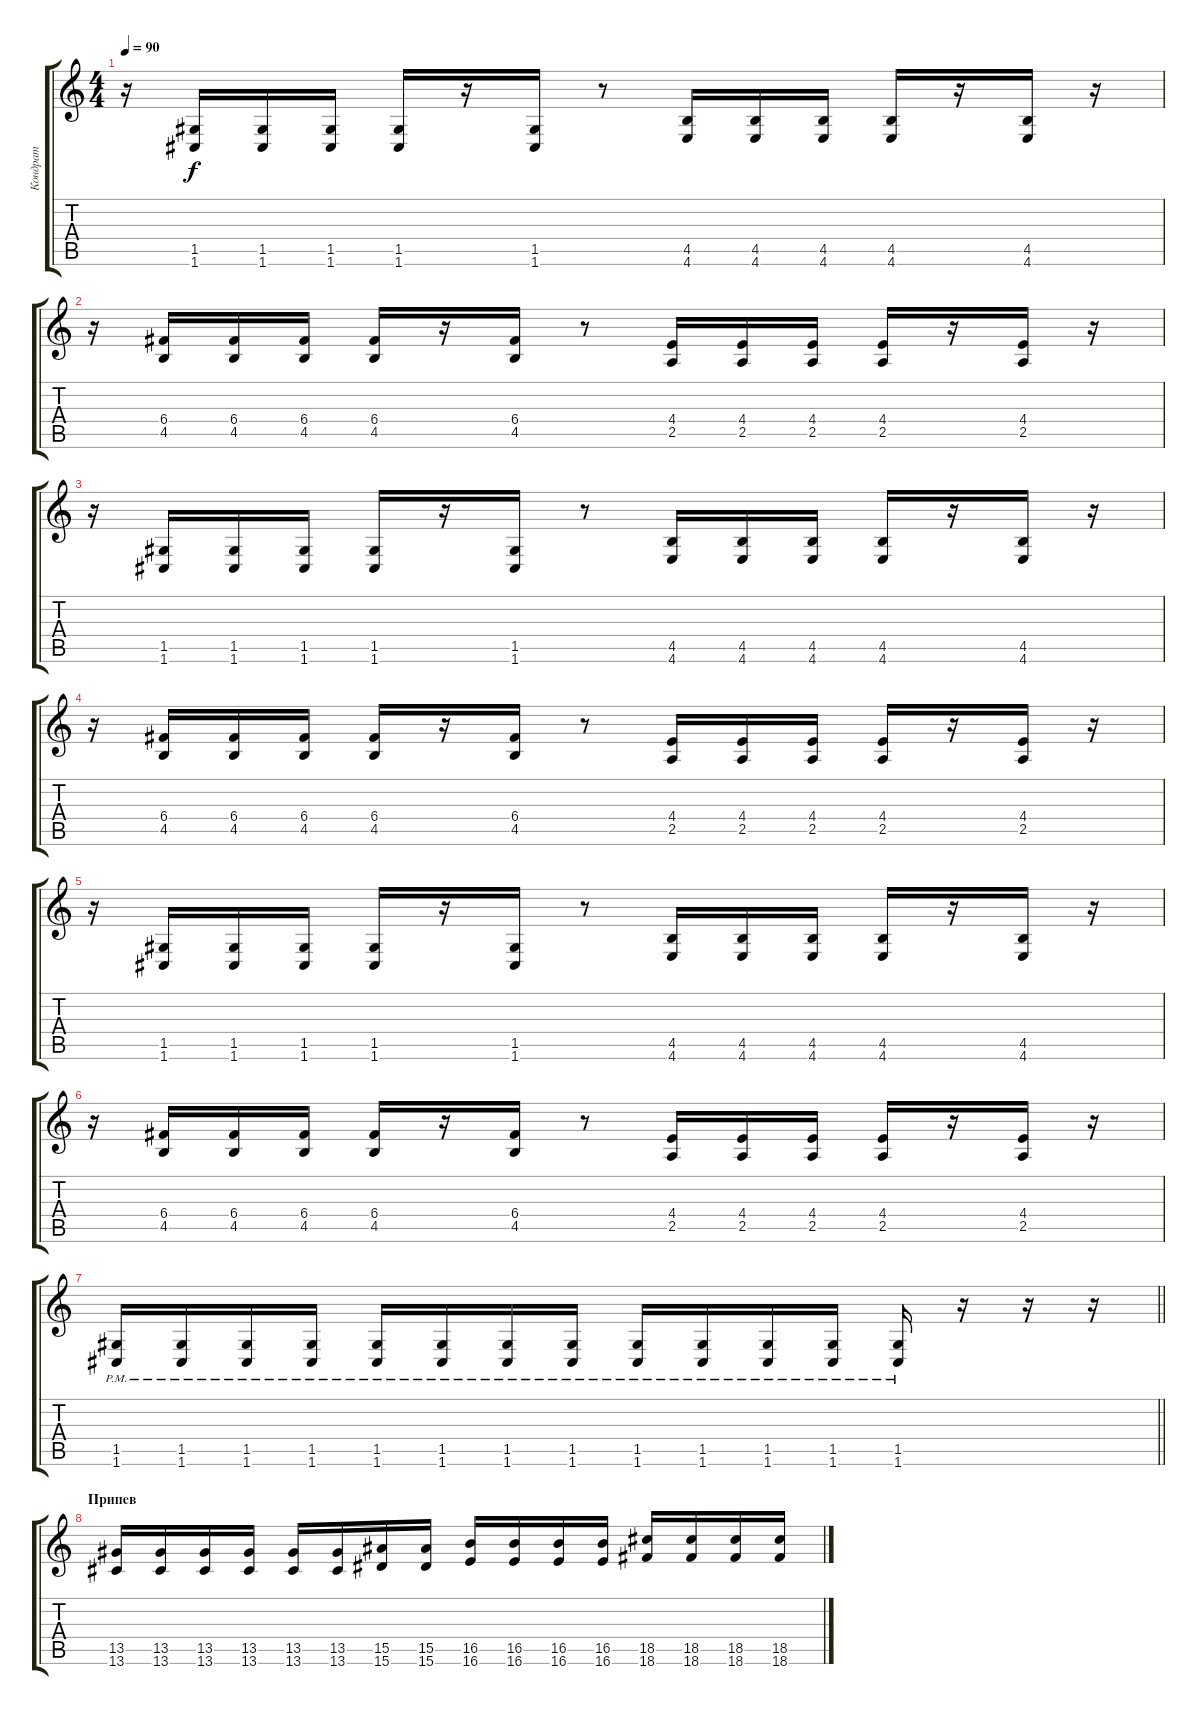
\track ("Кондрат" "Кондрат") {instrument overdrivenguitar}
\staff {score tabs}
\tuning (D4 A3 F3 C3 G2 C2) {hide}
\ts (4 4)
\tempo 90
\clef g2
\ks c
r.16{dy f} (1.5 1.6).16 (1.5 1.6).16 (1.5 1.6).16 (1.5 1.6).16 r.16 (1.5 1.6).16 r.8 (4.5 4.6).16 (4.5 4.6).16 (4.5 4.6).16 (4.5 4.6).16 r.16 (4.5 4.6).16 r.16 |
r.16 (6.4 4.5).16 (6.4 4.5).16 (6.4 4.5).16 (6.4 4.5).16 r.16 (6.4 4.5).16 r.8 (4.4 2.5).16 (4.4 2.5).16 (4.4 2.5).16 (4.4 2.5).16 r.16 (4.4 2.5).16 r.16 |
r.16 (1.5 1.6).16 (1.5 1.6).16 (1.5 1.6).16 (1.5 1.6).16 r.16 (1.5 1.6).16 r.8 (4.5 4.6).16 (4.5 4.6).16 (4.5 4.6).16 (4.5 4.6).16 r.16 (4.5 4.6).16 r.16 |
r.16 (6.4 4.5).16 (6.4 4.5).16 (6.4 4.5).16 (6.4 4.5).16 r.16 (6.4 4.5).16 r.8 (4.4 2.5).16 (4.4 2.5).16 (4.4 2.5).16 (4.4 2.5).16 r.16 (4.4 2.5).16 r.16 |
r.16 (1.5 1.6).16 (1.5 1.6).16 (1.5 1.6).16 (1.5 1.6).16 r.16 (1.5 1.6).16 r.8 (4.5 4.6).16 (4.5 4.6).16 (4.5 4.6).16 (4.5 4.6).16 r.16 (4.5 4.6).16 r.16 |
r.16 (6.4 4.5).16 (6.4 4.5).16 (6.4 4.5).16 (6.4 4.5).16 r.16 (6.4 4.5).16 r.8 (4.4 2.5).16 (4.4 2.5).16 (4.4 2.5).16 (4.4 2.5).16 r.16 (4.4 2.5).16 r.16 |
\barLineRight lightlight
(1.5{pm} 1.6{pm}).16 (1.5{pm} 1.6{pm}).16 (1.5{pm} 1.6{pm}).16 (1.5{pm} 1.6{pm}).16 (1.5{pm} 1.6{pm}).16 (1.5{pm} 1.6{pm}).16 (1.5{pm} 1.6{pm}).16 (1.5{pm} 1.6{pm}).16 (1.5{pm} 1.6{pm}).16 (1.5{pm} 1.6{pm}).16 (1.5{pm} 1.6{pm}).16 (1.5{pm} 1.6{pm}).16 (1.5{pm} 1.6{pm}).16 r.16 r.16 r.16 |
\section ("" "Припев")
(13.5 13.6).16 (13.5 13.6).16 (13.5 13.6).16 (13.5 13.6).16 (13.5 13.6).16 (13.5 13.6).16 (15.5 15.6).16 (15.5 15.6).16 (16.5 16.6).16 (16.5 16.6).16 (16.5 16.6).16 (16.5 16.6).16 (18.5 18.6).16 (18.5 18.6).16 (18.5 18.6).16 (18.5 18.6).16
